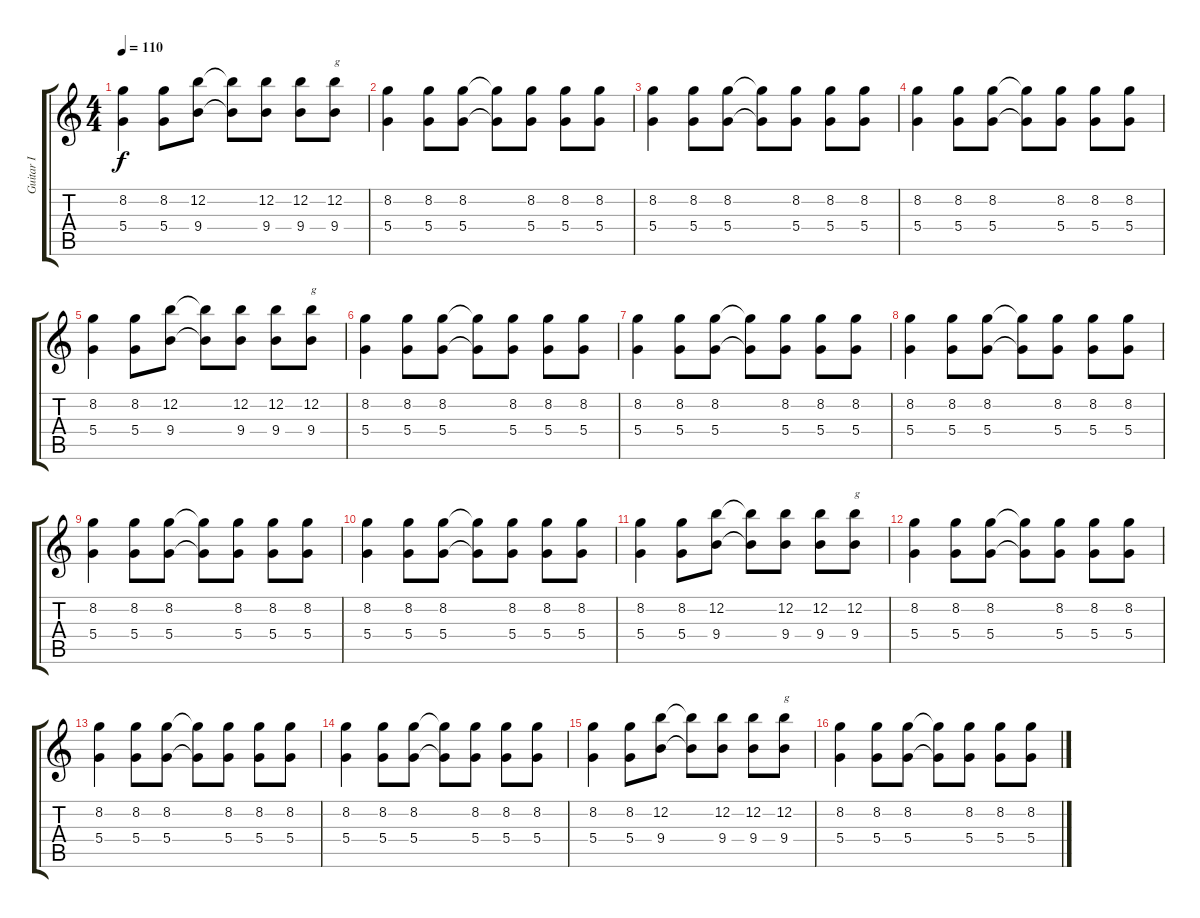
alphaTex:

\track ("Guitar I" "Guitar I") {instrument electricguitarjazz}
\staff {score tabs}
\tuning (E4 B3 G3 D3 A2 E2) {hide}
\ts (4 4)
\tempo 110
\clef g2
\ks c
(8.2 5.4).4{dy f} (8.2 5.4).8 (12.2 9.4).8 (12.2{t} 9.4{t}).8 (12.2 9.4).8 (12.2 9.4).8 (12.2 9.4).8{txt "g"} |
(8.2 5.4).4 (8.2 5.4).8 (8.2 5.4).8 (8.2{t} 5.4{t}).8 (8.2 5.4).8 (8.2 5.4).8 (8.2 5.4).8 |
(8.2 5.4).4 (8.2 5.4).8 (8.2 5.4).8 (8.2{t} 5.4{t}).8 (8.2 5.4).8 (8.2 5.4).8 (8.2 5.4).8 |
(8.2 5.4).4 (8.2 5.4).8 (8.2 5.4).8 (8.2{t} 5.4{t}).8 (8.2 5.4).8 (8.2 5.4).8 (8.2 5.4).8 |
(8.2 5.4).4 (8.2 5.4).8 (12.2 9.4).8 (12.2{t} 9.4{t}).8 (12.2 9.4).8 (12.2 9.4).8 (12.2 9.4).8{txt "g"} |
(8.2 5.4).4 (8.2 5.4).8 (8.2 5.4).8 (8.2{t} 5.4{t}).8 (8.2 5.4).8 (8.2 5.4).8 (8.2 5.4).8 |
(8.2 5.4).4 (8.2 5.4).8 (8.2 5.4).8 (8.2{t} 5.4{t}).8 (8.2 5.4).8 (8.2 5.4).8 (8.2 5.4).8 |
(8.2 5.4).4 (8.2 5.4).8 (8.2 5.4).8 (8.2{t} 5.4{t}).8 (8.2 5.4).8 (8.2 5.4).8 (8.2 5.4).8 |
(8.2 5.4).4 (8.2 5.4).8 (8.2 5.4).8 (8.2{t} 5.4{t}).8 (8.2 5.4).8 (8.2 5.4).8 (8.2 5.4).8 |
(8.2 5.4).4 (8.2 5.4).8 (8.2 5.4).8 (8.2{t} 5.4{t}).8 (8.2 5.4).8 (8.2 5.4).8 (8.2 5.4).8 |
(8.2 5.4).4 (8.2 5.4).8 (12.2 9.4).8 (12.2{t} 9.4{t}).8 (12.2 9.4).8 (12.2 9.4).8 (12.2 9.4).8{txt "g"} |
(8.2 5.4).4 (8.2 5.4).8 (8.2 5.4).8 (8.2{t} 5.4{t}).8 (8.2 5.4).8 (8.2 5.4).8 (8.2 5.4).8 |
(8.2 5.4).4 (8.2 5.4).8 (8.2 5.4).8 (8.2{t} 5.4{t}).8 (8.2 5.4).8 (8.2 5.4).8 (8.2 5.4).8 |
(8.2 5.4).4 (8.2 5.4).8 (8.2 5.4).8 (8.2{t} 5.4{t}).8 (8.2 5.4).8 (8.2 5.4).8 (8.2 5.4).8 |
(8.2 5.4).4 (8.2 5.4).8 (12.2 9.4).8 (12.2{t} 9.4{t}).8 (12.2 9.4).8 (12.2 9.4).8 (12.2 9.4).8{txt "g"} |
(8.2 5.4).4 (8.2 5.4).8 (8.2 5.4).8 (8.2{t} 5.4{t}).8 (8.2 5.4).8 (8.2 5.4).8 (8.2 5.4).8
